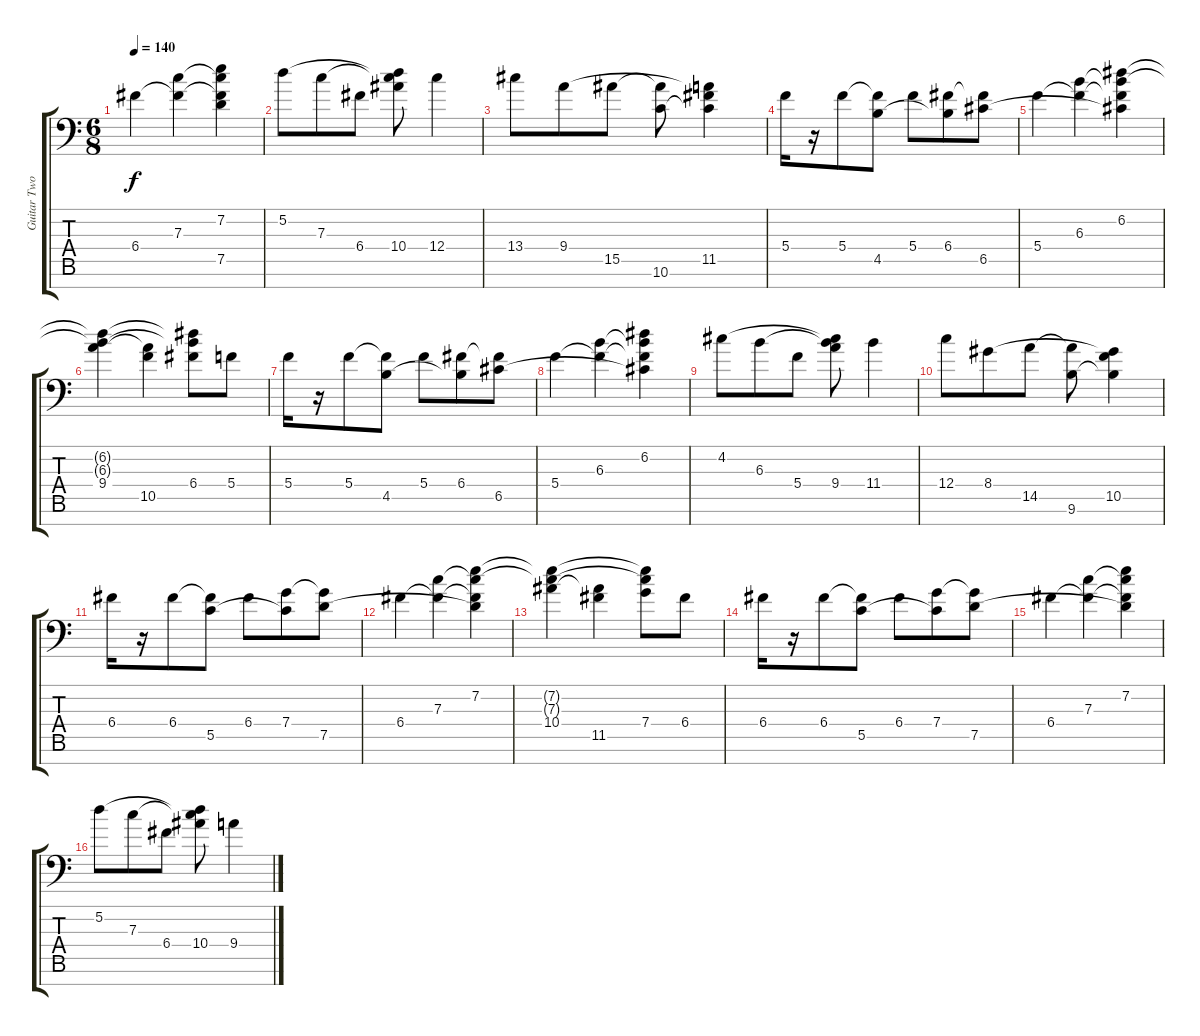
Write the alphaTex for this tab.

\track ("Guitar Two" "Guitar Two") {instrument overdrivenguitar}
\staff {score tabs}
\tuning (D4 A3 F3 C3 G2 D2 A1) {hide}
\ts (6 8)
\tempo 140
\clef f4
\ks c
6.4.4{dy f} (7.3 6.4{t}).4 (7.2 7.3{t} 6.4{t} 7.5{t}).4 |
5.2.8 7.3.8 6.4.8 (5.2{t} 7.3{t} 10.4).8 12.4.4 |
13.4.8 9.4.8 15.5.8 (15.5{t} 10.6).8 (9.4{t} 11.5 10.6{t}).4 |
5.4.16 r.16 5.4.8 (5.4{t} 4.5).8 5.4.8 (6.4 4.5{t}).8 (6.4{t} 6.5).8 |
5.4.4 (6.3 5.4{t}).4 (6.2 6.3{t} 5.4{t} 6.5{t}).4 |
(6.2{t} 6.3{t} 9.4).4 (9.4{t} 10.5).4 (6.2{t} 6.3{t} 6.4).8 5.4.8 |
5.4.16 r.16 5.4.8 (5.4{t} 4.5).8 5.4.8 (6.4 4.5{t}).8 (6.4{t} 6.5).8 |
5.4.4 (6.3 5.4{t}).4 (6.2 6.3{t} 5.4{t} 6.5{t}).4 |
4.2.8 6.3.8 5.4.8 (4.2{t} 6.3{t} 9.4).8 11.4.4 |
12.4.8 8.4.8 14.5.8 (14.5{t} 9.6).8 (8.4{t} 10.5 9.6{t}).4 |
6.4.16 r.16 6.4.8 (6.4{t} 5.5).8 6.4.8 (7.4 5.5{t}).8 (7.4{t} 7.5).8 |
6.4.4 (7.3 6.4{t}).4 (7.2 7.3{t} 6.4{t} 7.5{t}).4 |
(7.2{t} 7.3{t} 10.4).4 (10.4{t} 11.5).4 (7.2{t} 7.3{t} 7.4).8 6.4.8 |
6.4.16 r.16 6.4.8 (6.4{t} 5.5).8 6.4.8 (7.4 5.5{t}).8 (7.4{t} 7.5).8 |
6.4.4 (7.3 6.4{t}).4 (7.2 7.3{t} 6.4{t} 7.5{t}).4 |
5.2.8 7.3.8 6.4.8 (5.2{t} 7.3{t} 10.4).8 9.4.4
